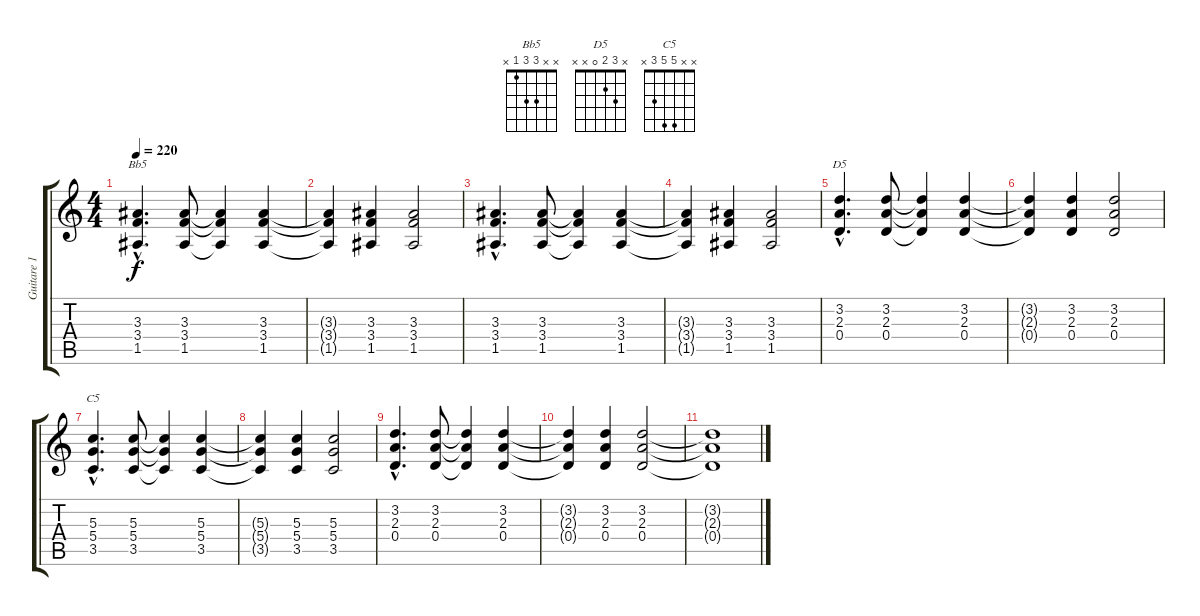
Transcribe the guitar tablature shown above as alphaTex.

\track ("Guitare 1" "Guitare 1") {instrument distortionguitar}
\staff {score tabs}
\tuning (E4 B3 G3 D3 A2 E2) {hide}
\chord ("Bb5" x x 3 3 1 x)
\chord ("D5" x 3 2 0 x x)
\chord ("C5" x x 5 5 3 x)
\ts (4 4)
\tempo 220
\clef g2
\ks c
(3.3{hac} 3.4{hac} 1.5{hac}).4{d ch "Bb5" dy f} (3.3 3.4 1.5).8 (3.3{t} 3.4{t} 1.5{t}).4 (3.3 3.4 1.5).4 |
(3.3{t} 3.4{t} 1.5{t}).4 (3.3 3.4 1.5).4 (3.3 3.4 1.5).2 |
(3.3{hac} 3.4{hac} 1.5{hac}).4{d} (3.3 3.4 1.5).8 (3.3{t} 3.4{t} 1.5{t}).4 (3.3 3.4 1.5).4 |
(3.3{t} 3.4{t} 1.5{t}).4 (3.3 3.4 1.5).4 (3.3 3.4 1.5).2 |
(3.2{hac} 2.3{hac} 0.4{hac}).4{d ch "D5"} (3.2 2.3 0.4).8 (3.2{t} 2.3{t} 0.4{t}).4 (3.2 2.3 0.4).4 |
(3.2{t} 2.3{t} 0.4{t}).4 (3.2 2.3 0.4).4 (3.2 2.3 0.4).2 |
(5.3{hac} 5.4{hac} 3.5{hac}).4{d ch "C5"} (5.3 5.4 3.5).8 (5.3{t} 5.4{t} 3.5{t}).4 (5.3 5.4 3.5).4 |
(5.3{t} 5.4{t} 3.5{t}).4 (5.3 5.4 3.5).4 (5.3 5.4 3.5).2 |
(3.2{hac} 2.3{hac} 0.4{hac}).4{d} (3.2 2.3 0.4).8 (3.2{t} 2.3{t} 0.4{t}).4 (3.2 2.3 0.4).4 |
(3.2{t} 2.3{t} 0.4{t}).4 (3.2 2.3 0.4).4 (3.2 2.3 0.4).2 |
(3.2{t} 2.3{t} 0.4{t}).1
